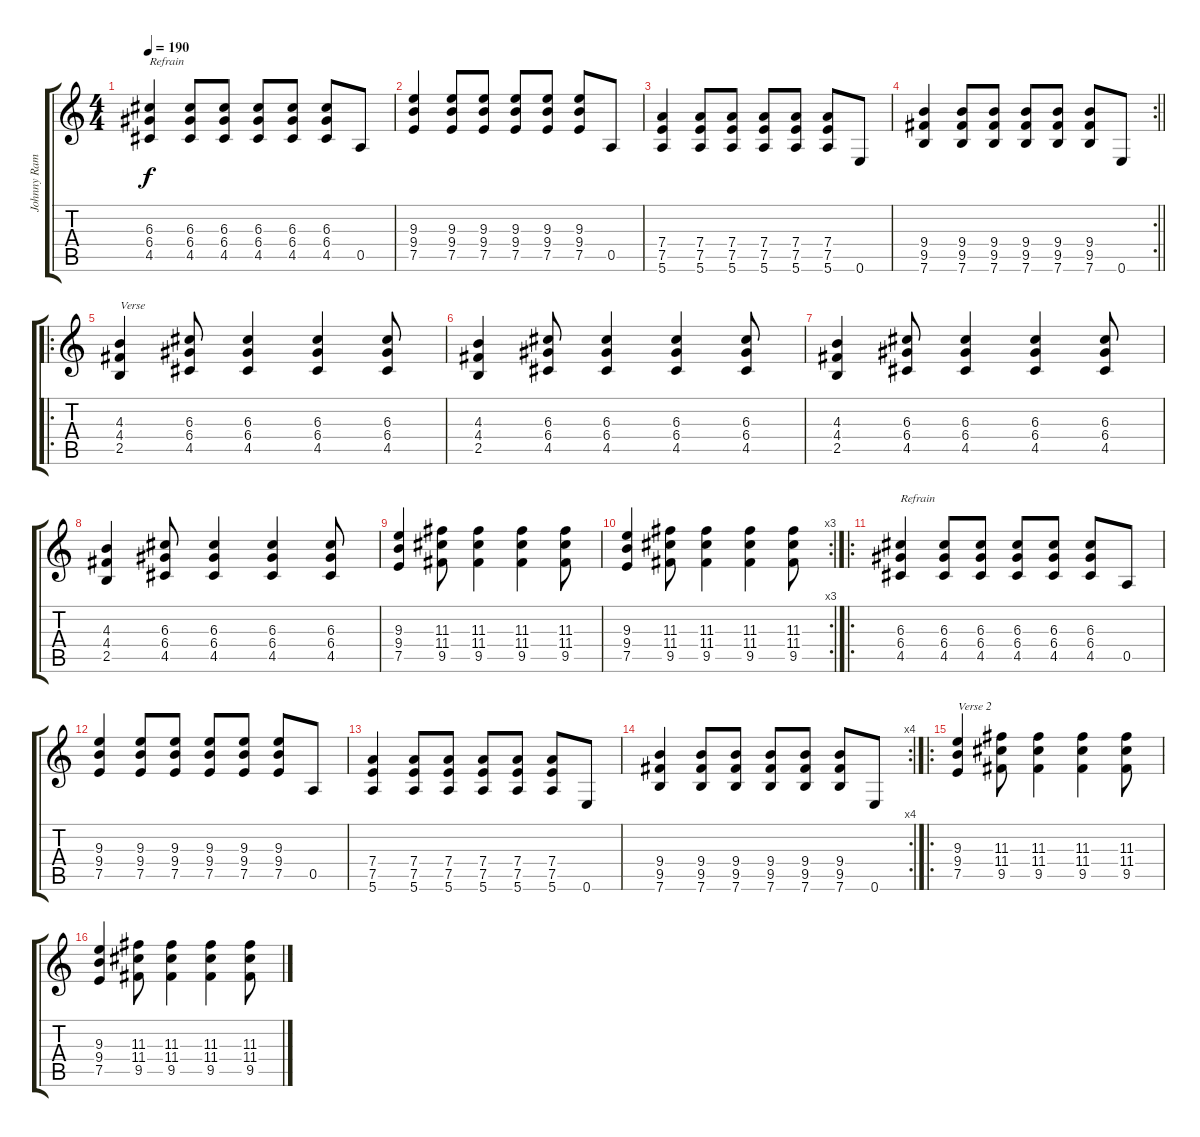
\track ("Johnny Ramone" "Johnny Ram") {instrument overdrivenguitar}
\staff {score tabs}
\tuning (E4 B3 G3 D3 A2 E2) {hide}
\ts (4 4)
\tempo 190
\clef g2
\ks c
(6.3 6.4 4.5).4{txt "Refrain" dy f instrument overdrivenguitar} (6.3 6.4 4.5).8 (6.3 6.4 4.5).8 (6.3 6.4 4.5).8 (6.3 6.4 4.5).8 (6.3 6.4 4.5).8 0.5.8 |
(9.3 9.4 7.5).4 (9.3 9.4 7.5).8 (9.3 9.4 7.5).8 (9.3 9.4 7.5).8 (9.3 9.4 7.5).8 (9.3 9.4 7.5).8 0.5.8 |
(7.4 7.5 5.6).4 (7.4 7.5 5.6).8 (7.4 7.5 5.6).8 (7.4 7.5 5.6).8 (7.4 7.5 5.6).8 (7.4 7.5 5.6).8 0.6.8 |
\rc 2
\barLineRight lightlight
(9.4 9.5 7.6).4 (9.4 9.5 7.6).8 (9.4 9.5 7.6).8 (9.4 9.5 7.6).8 (9.4 9.5 7.6).8 (9.4 9.5 7.6).8 0.6.8 |
\ro
(4.3 4.4 2.5).4{txt "Verse"} (6.3 6.4 4.5).8 (6.3 6.4 4.5).4 (6.3 6.4 4.5).4 (6.3 6.4 4.5).8 |
(4.3 4.4 2.5).4 (6.3 6.4 4.5).8 (6.3 6.4 4.5).4 (6.3 6.4 4.5).4 (6.3 6.4 4.5).8 |
(4.3 4.4 2.5).4 (6.3 6.4 4.5).8 (6.3 6.4 4.5).4 (6.3 6.4 4.5).4 (6.3 6.4 4.5).8 |
(4.3 4.4 2.5).4 (6.3 6.4 4.5).8 (6.3 6.4 4.5).4 (6.3 6.4 4.5).4 (6.3 6.4 4.5).8 |
(9.3 9.4 7.5).4 (11.3 11.4 9.5).8 (11.3 11.4 9.5).4 (11.3 11.4 9.5).4 (11.3 11.4 9.5).8 |
\rc 3
(9.3 9.4 7.5).4 (11.3 11.4 9.5).8 (11.3 11.4 9.5).4 (11.3 11.4 9.5).4 (11.3 11.4 9.5).8 |
\ro
(6.3 6.4 4.5).4{txt "Refrain"} (6.3 6.4 4.5).8 (6.3 6.4 4.5).8 (6.3 6.4 4.5).8 (6.3 6.4 4.5).8 (6.3 6.4 4.5).8 0.5.8 |
(9.3 9.4 7.5).4 (9.3 9.4 7.5).8 (9.3 9.4 7.5).8 (9.3 9.4 7.5).8 (9.3 9.4 7.5).8 (9.3 9.4 7.5).8 0.5.8 |
(7.4 7.5 5.6).4 (7.4 7.5 5.6).8 (7.4 7.5 5.6).8 (7.4 7.5 5.6).8 (7.4 7.5 5.6).8 (7.4 7.5 5.6).8 0.6.8 |
\rc 4
(9.4 9.5 7.6).4 (9.4 9.5 7.6).8 (9.4 9.5 7.6).8 (9.4 9.5 7.6).8 (9.4 9.5 7.6).8 (9.4 9.5 7.6).8 0.6.8 |
\ro
(9.3 9.4 7.5).4{txt "Verse 2"} (11.3 11.4 9.5).8 (11.3 11.4 9.5).4 (11.3 11.4 9.5).4 (11.3 11.4 9.5).8 |
(9.3 9.4 7.5).4 (11.3 11.4 9.5).8 (11.3 11.4 9.5).4 (11.3 11.4 9.5).4 (11.3 11.4 9.5).8
